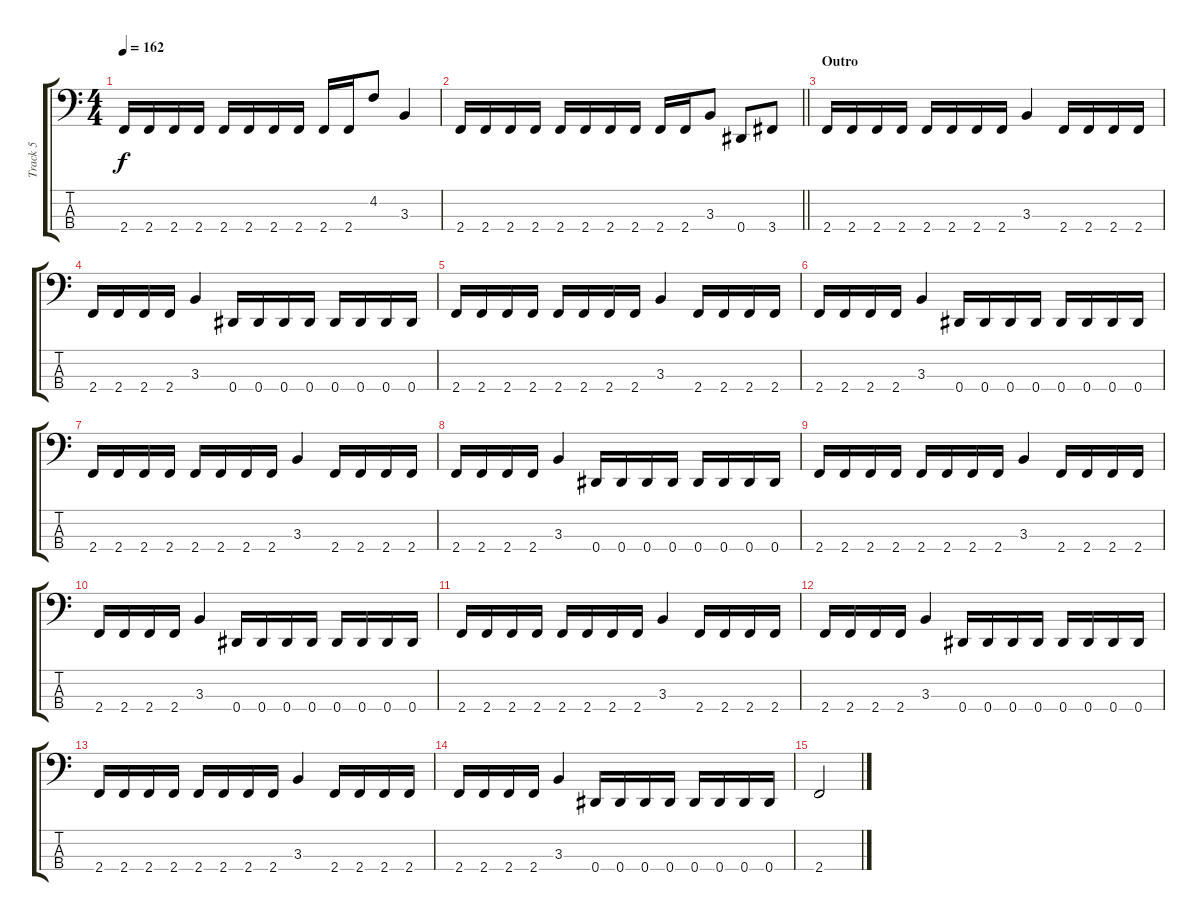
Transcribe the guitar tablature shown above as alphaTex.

\track ("Track 5" "Track 5") {instrument electricbassfinger}
\staff {score tabs}
\tuning (Gb2 Db2 Ab1 Eb1) {hide}
\ts (4 4)
\tempo 162
\clef f4
\ks c
2.4.16{dy f} 2.4.16 2.4.16 2.4.16 2.4.16 2.4.16 2.4.16 2.4.16 2.4.16 2.4.16 4.2.8 3.3.4 |
\barLineRight lightlight
2.4.16 2.4.16 2.4.16 2.4.16 2.4.16 2.4.16 2.4.16 2.4.16 2.4.16 2.4.16 3.3.8 0.4.8 3.4.8 |
\section ("" "Outro")
2.4.16 2.4.16 2.4.16 2.4.16 2.4.16 2.4.16 2.4.16 2.4.16 3.3.4 2.4.16 2.4.16 2.4.16 2.4.16 |
2.4.16 2.4.16 2.4.16 2.4.16 3.3.4 0.4.16 0.4.16 0.4.16 0.4.16 0.4.16 0.4.16 0.4.16 0.4.16 |
2.4.16 2.4.16 2.4.16 2.4.16 2.4.16 2.4.16 2.4.16 2.4.16 3.3.4 2.4.16 2.4.16 2.4.16 2.4.16 |
2.4.16 2.4.16 2.4.16 2.4.16 3.3.4 0.4.16 0.4.16 0.4.16 0.4.16 0.4.16 0.4.16 0.4.16 0.4.16 |
2.4.16 2.4.16 2.4.16 2.4.16 2.4.16 2.4.16 2.4.16 2.4.16 3.3.4 2.4.16 2.4.16 2.4.16 2.4.16 |
2.4.16 2.4.16 2.4.16 2.4.16 3.3.4 0.4.16 0.4.16 0.4.16 0.4.16 0.4.16 0.4.16 0.4.16 0.4.16 |
2.4.16 2.4.16 2.4.16 2.4.16 2.4.16 2.4.16 2.4.16 2.4.16 3.3.4 2.4.16 2.4.16 2.4.16 2.4.16 |
2.4.16 2.4.16 2.4.16 2.4.16 3.3.4 0.4.16 0.4.16 0.4.16 0.4.16 0.4.16 0.4.16 0.4.16 0.4.16 |
2.4.16 2.4.16 2.4.16 2.4.16 2.4.16 2.4.16 2.4.16 2.4.16 3.3.4 2.4.16 2.4.16 2.4.16 2.4.16 |
2.4.16 2.4.16 2.4.16 2.4.16 3.3.4 0.4.16 0.4.16 0.4.16 0.4.16 0.4.16 0.4.16 0.4.16 0.4.16 |
2.4.16 2.4.16 2.4.16 2.4.16 2.4.16 2.4.16 2.4.16 2.4.16 3.3.4 2.4.16 2.4.16 2.4.16 2.4.16 |
2.4.16 2.4.16 2.4.16 2.4.16 3.3.4 0.4.16 0.4.16 0.4.16 0.4.16 0.4.16 0.4.16 0.4.16 0.4.16 |
2.4.2
